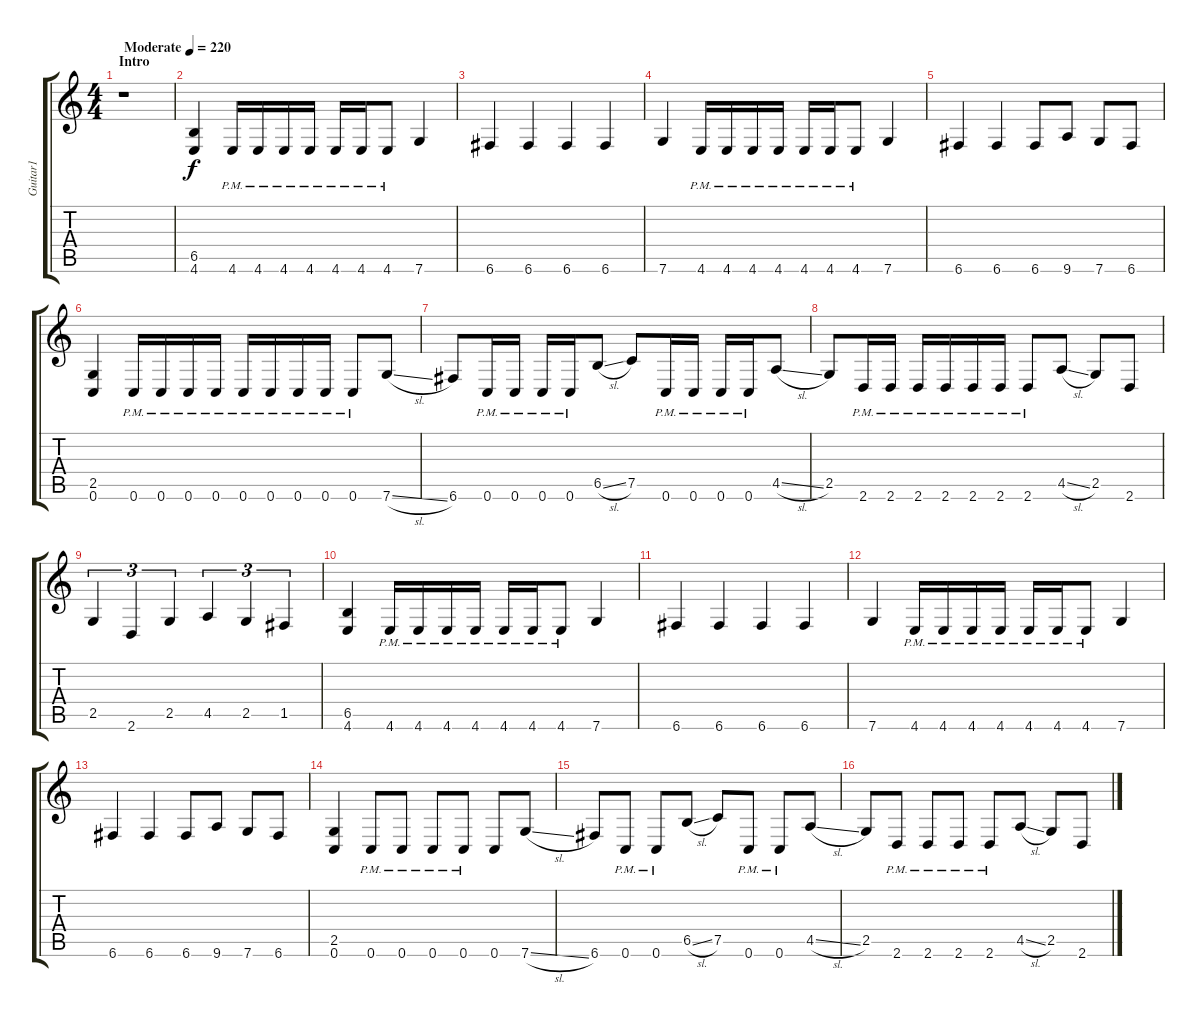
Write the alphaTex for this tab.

\track ("Guitar1" "Guitar1") {instrument distortionguitar}
\staff {score tabs}
\tuning (C4 G3 Eb3 Bb2 F2 C2) {hide}
\ts (4 4)
\section ("" "Intro")
\tempo (220 "Moderate")
\clef g2
\ks c
r.1{dy f instrument distortionguitar} |
(6.5 4.6).4 4.6{pm}.16 4.6{pm}.16 4.6{pm}.16 4.6{pm}.16 4.6{pm}.16 4.6{pm}.16 4.6{pm}.8 7.6.4 |
6.6.4 6.6.4 6.6.4 6.6.4 |
7.6.4 4.6{pm}.16 4.6{pm}.16 4.6{pm}.16 4.6{pm}.16 4.6{pm}.16 4.6{pm}.16 4.6{pm}.8 7.6.4 |
6.6.4 6.6.4 6.6.8 9.6.8 7.6.8 6.6.8 |
(2.5 0.6).4 0.6{pm}.16 0.6{pm}.16 0.6{pm}.16 0.6{pm}.16 0.6{pm}.16 0.6{pm}.16 0.6{pm}.16 0.6{pm}.16 0.6{pm}.8 7.6{sl}.8 |
6.6.8 0.6{pm}.16 0.6{pm}.16 0.6{pm}.16 0.6{pm}.16 6.5{sl}.8 7.5.8 0.6{pm}.16 0.6{pm}.16 0.6{pm}.16 0.6{pm}.16 4.5{sl}.8 |
2.5.8 2.6{pm}.16 2.6{pm}.16 2.6{pm}.16 2.6{pm}.16 2.6{pm}.16 2.6{pm}.16 2.6{pm}.8 4.5{sl}.8 2.5.8 2.6.8 |
2.5.4{tu (3 2)} 2.6.4{tu (3 2)} 2.5.4{tu (3 2)} 4.5.4{tu (3 2)} 2.5.4{tu (3 2)} 1.5.4{tu (3 2)} |
(6.5 4.6).4 4.6{pm}.16 4.6{pm}.16 4.6{pm}.16 4.6{pm}.16 4.6{pm}.16 4.6{pm}.16 4.6{pm}.8 7.6.4 |
6.6.4 6.6.4 6.6.4 6.6.4 |
7.6.4 4.6{pm}.16 4.6{pm}.16 4.6{pm}.16 4.6{pm}.16 4.6{pm}.16 4.6{pm}.16 4.6{pm}.8 7.6.4 |
6.6.4 6.6.4 6.6.8 9.6.8 7.6.8 6.6.8 |
(2.5 0.6).4 0.6{pm}.8 0.6{pm}.8 0.6{pm}.8 0.6{pm}.8 0.6.8 7.6{sl}.8 |
6.6.8 0.6{pm}.8 0.6{pm}.8 6.5{sl}.8 7.5.8 0.6{pm}.8 0.6{pm}.8 4.5{sl}.8 |
2.5.8 2.6{pm}.8 2.6{pm}.8 2.6{pm}.8 2.6{pm}.8 4.5{sl}.8 2.5.8 2.6.8
